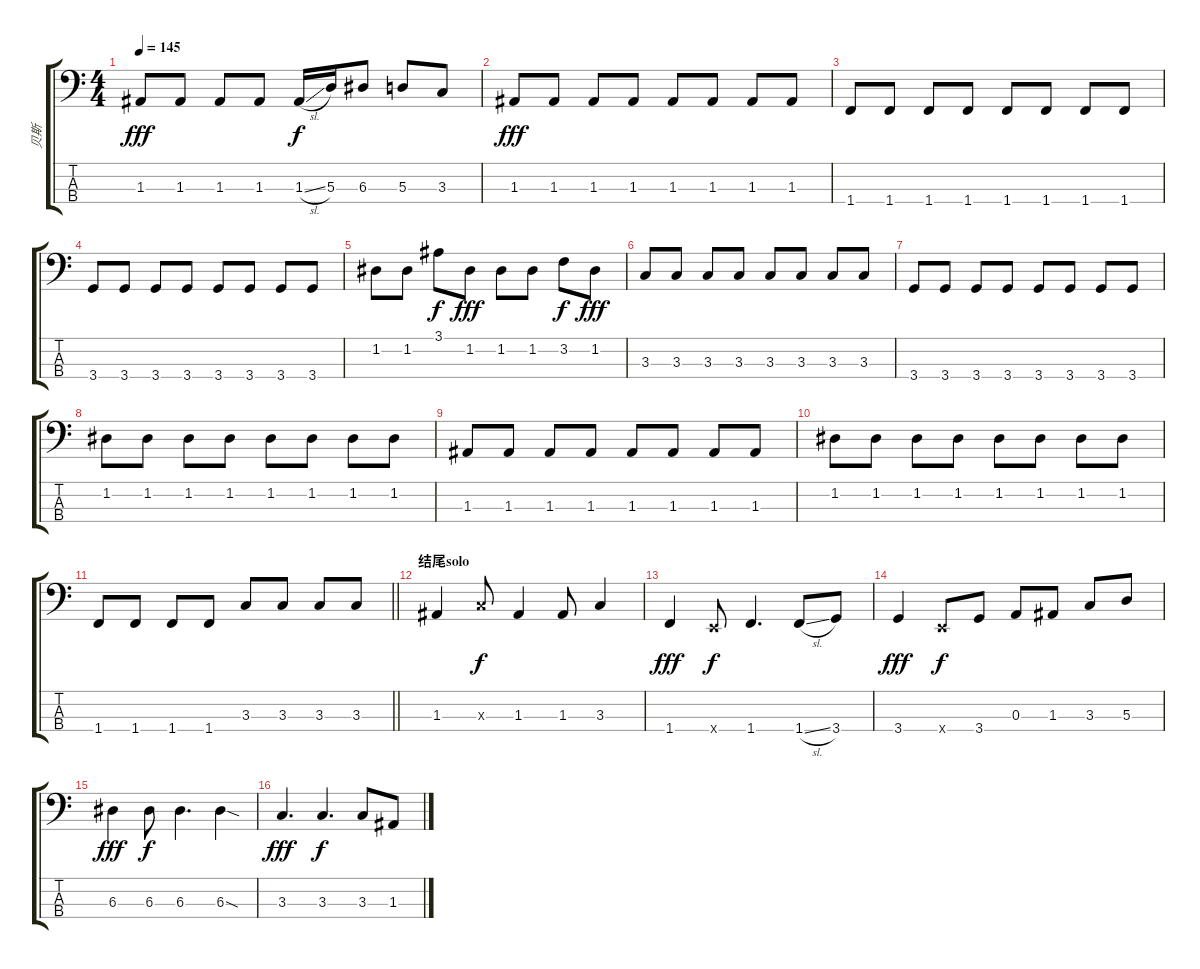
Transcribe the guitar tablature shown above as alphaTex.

\track ("贝斯" "贝斯") {instrument electricbassfinger}
\staff {score tabs}
\tuning (G2 D2 A1 E1) {hide}
\ts (4 4)
\tempo 145
\clef f4
\ks c
1.3.8{dy fff} 1.3.8 1.3.8 1.3.8 1.3{sl}.16{dy f} 5.3.16 6.3.8 5.3.8 3.3.8 |
1.3.8{dy fff} 1.3.8 1.3.8 1.3.8 1.3.8 1.3.8 1.3.8 1.3.8 |
1.4.8 1.4.8 1.4.8 1.4.8 1.4.8 1.4.8 1.4.8 1.4.8 |
3.4.8 3.4.8 3.4.8 3.4.8 3.4.8 3.4.8 3.4.8 3.4.8 |
1.2.8 1.2.8 3.1.8{dy f} 1.2.8{dy fff} 1.2.8 1.2.8 3.2.8{dy f} 1.2.8{dy fff} |
3.3.8 3.3.8 3.3.8 3.3.8 3.3.8 3.3.8 3.3.8 3.3.8 |
3.4.8 3.4.8 3.4.8 3.4.8 3.4.8 3.4.8 3.4.8 3.4.8 |
1.2.8 1.2.8 1.2.8 1.2.8 1.2.8 1.2.8 1.2.8 1.2.8 |
1.3.8 1.3.8 1.3.8 1.3.8 1.3.8 1.3.8 1.3.8 1.3.8 |
1.2.8 1.2.8 1.2.8 1.2.8 1.2.8 1.2.8 1.2.8 1.2.8 |
\barLineRight lightlight
1.4.8 1.4.8 1.4.8 1.4.8 3.3.8 3.3.8 3.3.8 3.3.8 |
\section ("" "结尾solo")
1.3.4 3.3{x}.8{dy f} 1.3.4 1.3.8 3.3.4 |
1.4.4{dy fff} 0.4{x}.8{dy f} 1.4.4{d} 1.4{sl}.8 3.4.8 |
3.4.4{dy fff} 0.4{x}.8{dy f} 3.4.8 0.3.8 1.3.8 3.3.8 5.3.8 |
6.3.4{dy fff} 6.3.8{dy f} 6.3.4{d} 6.3{sod}.4 |
3.3.4{d dy fff} 3.3.4{d dy f} 3.3.8 1.3.8
